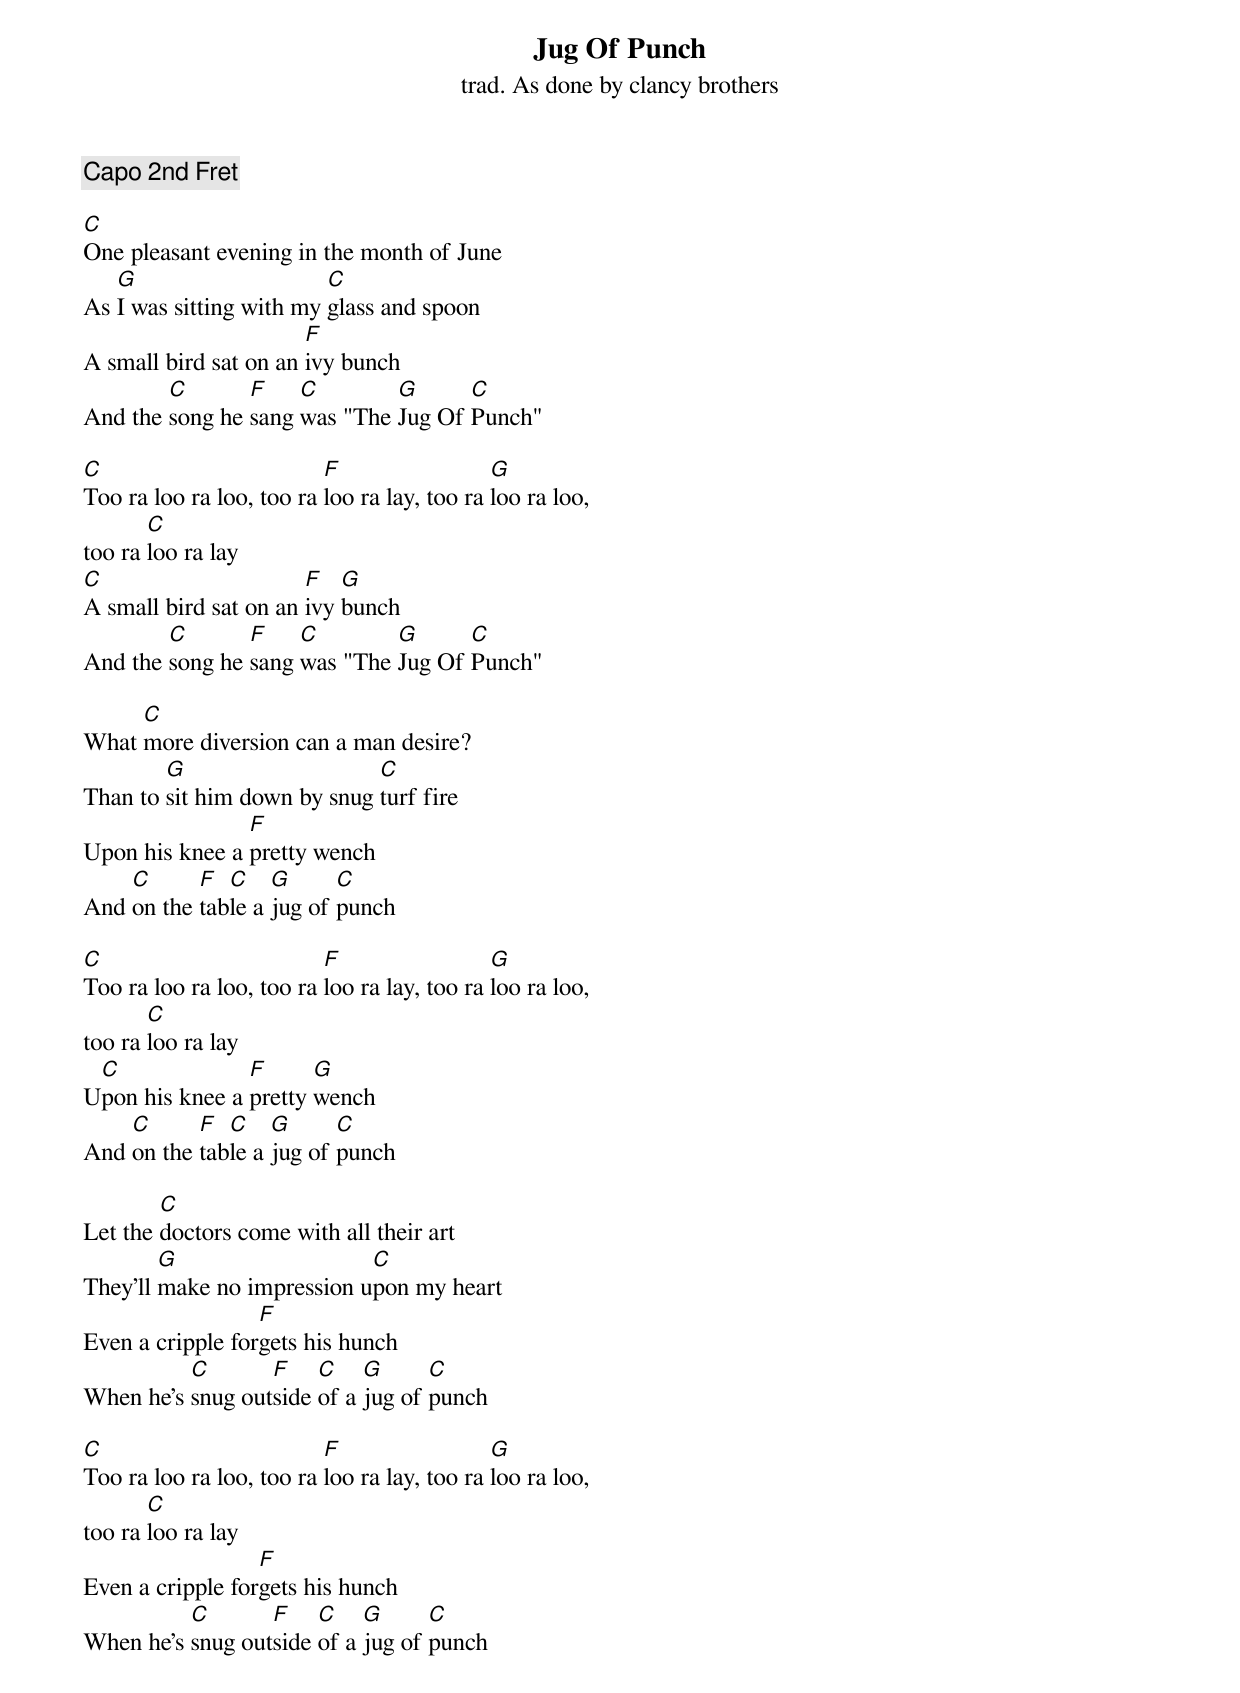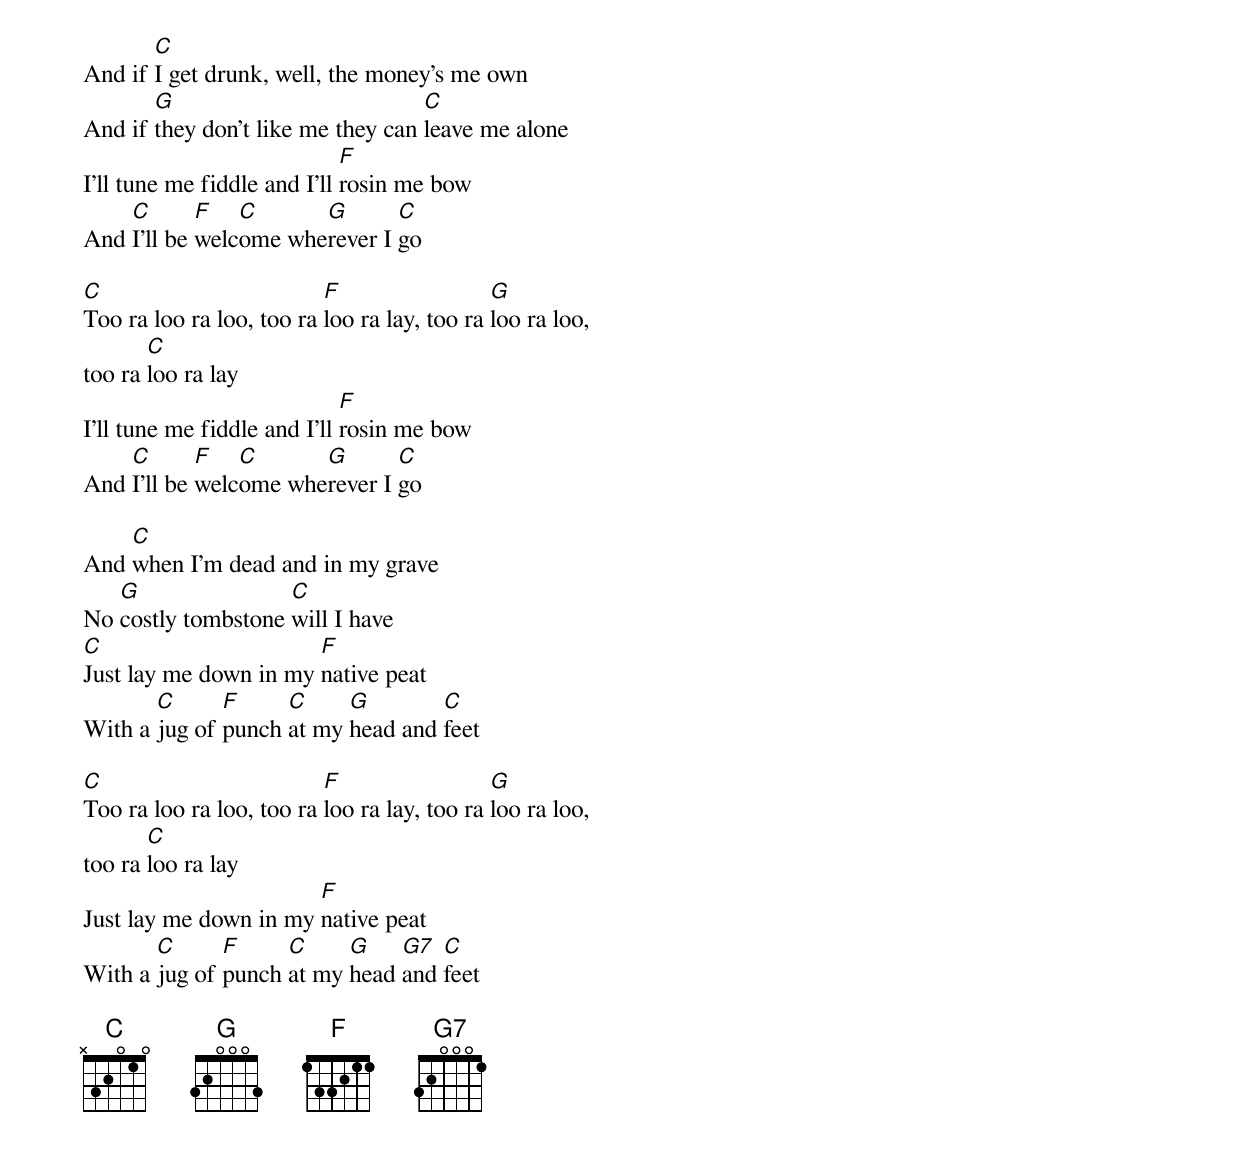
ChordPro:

{title: Jug Of Punch}
{subtitle:  trad. As done by clancy brothers}
{c:Capo 2nd Fret}

[C]One pleasant evening in the month of June
As [G]I was sitting with my [C]glass and spoon
A small bird sat on an [F]ivy bunch
And the [C]song he [F]sang [C]was "The [G]Jug Of [C]Punch"

[C]Too ra loo ra loo, too ra [F]loo ra lay, too ra [G]loo ra loo,
too ra [C]loo ra lay
[C]A small bird sat on an [F]ivy [G]bunch
And the [C]song he [F]sang [C]was "The [G]Jug Of [C]Punch"

What [C]more diversion can a man desire?
Than to [G]sit him down by snug [C]turf fire
Upon his knee a [F]pretty wench
And [C]on the [F]tab[C]le a [G]jug of [C]punch

[C]Too ra loo ra loo, too ra [F]loo ra lay, too ra [G]loo ra loo,
too ra [C]loo ra lay
U[C]pon his knee a [F]pretty [G]wench
And [C]on the [F]tab[C]le a [G]jug of [C]punch

Let the [C]doctors come with all their art
They'll [G]make no impression u[C]pon my heart
Even a cripple for[F]gets his hunch
When he's [C]snug out[F]side [C]of a [G]jug of [C]punch

[C]Too ra loo ra loo, too ra [F]loo ra lay, too ra [G]loo ra loo,
too ra [C]loo ra lay
Even a cripple for[F]gets his hunch
When he's [C]snug out[F]side [C]of a [G]jug of [C]punch

And if [C]I get drunk, well, the money's me own
And if [G]they don't like me they can [C]leave me alone
I'll tune me fiddle and I'll [F]rosin me bow
And [C]I'll be [F]welc[C]ome whe[G]rever I [C]go

[C]Too ra loo ra loo, too ra [F]loo ra lay, too ra [G]loo ra loo,
too ra [C]loo ra lay
I'll tune me fiddle and I'll [F]rosin me bow
And [C]I'll be [F]welc[C]ome whe[G]rever I [C]go

And [C]when I'm dead and in my grave
No [G]costly tombstone [C]will I have
[C]Just lay me down in my [F]native peat
With a [C]jug of [F]punch [C]at my [G]head and [C]feet

[C]Too ra loo ra loo, too ra [F]loo ra lay, too ra [G]loo ra loo,
too ra [C]loo ra lay
Just lay me down in my [F]native peat
With a [C]jug of [F]punch [C]at my [G]head [G7]and [C]feet

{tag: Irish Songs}
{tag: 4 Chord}
